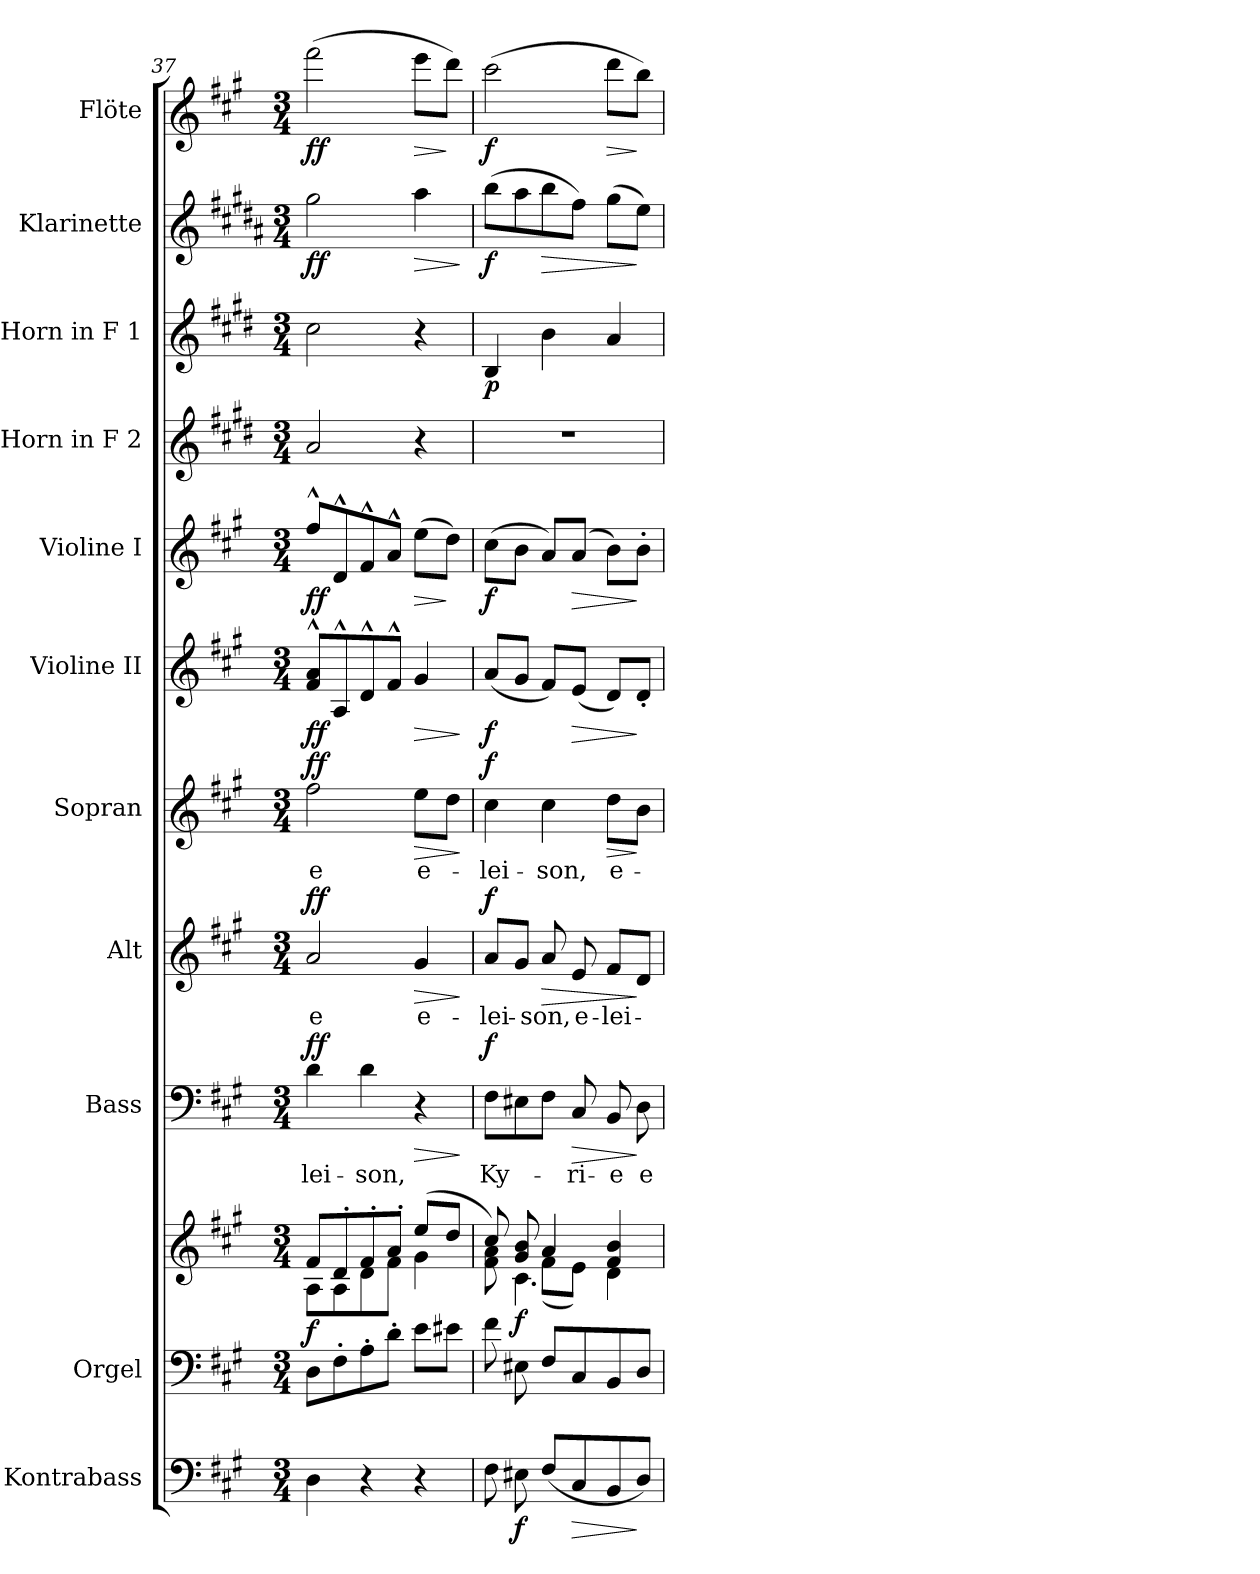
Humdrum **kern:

**kern	**dynam	**kern	**kern	**dynam	**kern	**text	**dynam	**kern	**text	**dynam	**kern	**text	**dynam	**kern	**dynam	**kern	**dynam	**kern	**kern	**dynam	**kern	**dynam	**kern	**dynam
*part11	*part11	*part10	*part10	*part10	*part9	*part9	*part9	*part8	*part8	*part8	*part7	*part7	*part7	*part6	*part6	*part5	*part5	*part4	*part3	*part3	*part2	*part2	*part1	*part1
*staff12	*staff12	*staff11	*staff10	*staff10/11	*staff9	*staff9	*staff9	*staff8	*staff8	*staff8	*staff7	*staff7	*staff7	*staff6	*staff6	*staff5	*staff5	*staff4	*staff3	*staff3	*staff2	*staff2	*staff1	*staff1
*I"Kontrabass	*	*I"Orgel	*	*	*I"Bass	*	*	*I"Alt	*	*	*I"Sopran	*	*	*I"Violine II	*	*I"Violine I	*	*I"Horn in F 2	*I"Horn in F 1	*	*I"Klarinette	*	*I"Flöte	*
*I'Kb.	*	*I'Org.	*	*	*I'B.	*	*	*I'A.	*	*	*I'S.	*	*	*I'Vl. II	*	*I'Vl. I	*	*	*	*	*I'Kl.	*	*I'Fl.	*
!!LO:PB:g=z
*clefF4	*	*clefF4	*clefG2	*	*clefF4	*	*	*clefG2	*	*	*clefG2	*	*	*clefG2	*	*clefG2	*	*clefG2	*clefG2	*	*clefG2	*	*clefG2	*
*ITrd7c12	*	*	*	*	*	*	*	*	*	*	*	*	*	*	*	*	*	*ITrd4c7	*ITrd4c7	*	*ITrd1c2	*	*	*
*k[f#c#g#]	*	*k[f#c#g#]	*k[f#c#g#]	*	*k[f#c#g#]	*	*	*k[f#c#g#]	*	*	*k[f#c#g#]	*	*	*k[f#c#g#]	*	*k[f#c#g#]	*	*k[f#c#g#]	*k[f#c#g#]	*	*k[f#c#g#]	*	*k[f#c#g#]	*
*A:	*	*A:	*A:	*	*A:	*	*	*A:	*	*	*A:	*	*	*A:	*	*A:	*	*A:	*A:	*	*A:	*	*A:	*
*M3/4	*	*M3/4	*M3/4	*	*M3/4	*	*	*M3/4	*	*	*M3/4	*	*	*M3/4	*	*M3/4	*	*M3/4	*M3/4	*	*M3/4	*	*M3/4	*
=37	=37	=37	=37	=37	=37	=37	=37	=37	=37	=37	=37	=37	=37	=37	=37	=37	=37	=37	=37	=37	=37	=37	=37	=37
*	*	*	*^	*	*	*	*	*	*	*	*	*	*	*	*	*	*	*	*	*	*	*	*	*
!	!	!	!	!	!LO:DY:b	!	!LO:LY:b	!LO:DY:a	!	!LO:LY:b	!LO:DY:a	!	!LO:LY:b	!LO:DY:a	!	!LO:DY:b	!	!LO:DY:b	!	!	!	!	!LO:DY:b	!	!LO:DY:b
4DD\	.	8D\L	8f#/L	8A\L	f	4d\	-lei-	ff	2a/	-e	ff	2ff#\	-e	ff	8f#/^^> 8a/^^>L	ff	8ff#^^</L	ff	2d/	2f#\	.	2ff#\	ff	(>2fff#\	ff
.	.	8F#'>\	8d'>/	8A\	.	.	.	.	.	.	.	.	.	.	8A^^>/	.	8d^^</	.	.	.	.	.	.	.	.
!	!	!	!	!	!	!	!LO:LY:b	!	!	!	!	!	!	!	!	!	!	!	!	!	!	!	!	!	!
4r	.	8A'>\	8f#'>/	8d\	.	4d\	-son,	.	.	.	.	.	.	.	8d^^>/	.	8f#^^</	.	.	.	.	.	.	.	.
.	.	8d'>\J	8a'>/J	8f#\J	.	.	.	.	.	.	.	.	.	.	8f#^^>/J	.	8a^^</J	.	.	.	.	.	.	.	.
!	!	!	!	!	!	!	!	!LO:HP:b	!	!LO:LY:b	!LO:HP:b	!	!LO:LY:b	!LO:HP:b	!	!LO:HP:b	!	!LO:HP:b	!	!	!	!	!LO:HP:b	!	!LO:HP:b
4r	.	8e\L	(>8ee/L	4g#\	.	4r	.	>	4g#/	e-	>	8ee\L	e-	>	4g#/	>	(>8ee\L	>	4r	4r	.	4gg#\	>	8eee\L	>
.	.	8e#X\J	8dd/J	.	.	.	.	.	.	.	.	8dd\J	.	.	.	.	8dd\J)	]	.	.	.	.	.	8ddd\J)	]
*	*	*	*v	*v	*	*	*	*	*	*	*	*	*	*	*	*	*	*	*	*	*	*	*	*	*
.	.	.	.	.	.	.	]	.	.	]	.	.	]	.	]	.	.	.	.	.	.	]	.	.
=38	=38	=38	=38	=38	=38	=38	=38	=38	=38	=38	=38	=38	=38	=38	=38	=38	=38	=38	=38	=38	=38	=38	=38	=38
*	*	*	*^	*	*	*	*	*	*	*	*	*	*	*	*	*	*	*	*	*	*	*	*	*
*	*	*	*	*^	*	*	*	*	*	*	*	*	*	*	*	*	*	*	*	*	*	*	*	*	*
!	!	!	!	!	!	!	!	!LO:LY:b	!LO:DY:a	!	!LO:LY:b	!LO:DY:a	!	!LO:LY:b	!LO:DY:a	!	!LO:DY:b	!	!LO:DY:b	!	!	!LO:DY:b	!	!LO:DY:b	!	!LO:DY:b
8FF#\	.	8f#\	8cc#/)	8f#\ 8a\	8ryy	.	8F#\L	Ky-	f	8a/L	-lei-	f	4cc#\	-lei-	f	(<8a/L	f	(>8cc#\L	f	2.r	4E/	p	(>8aa\L	f	(>2ccc#\	f
!	!LO:DY:b	!	!	!	!	!LO:DY:b	!	!	!	!	!	!	!	!	!	!	!	!	!	!	!	!	!	!	!	!
8EE#X\	f	8E#X\	8g#/ 8b/	8ryy	4.c#\	f	8E#X\	.	.	8g#/J	.	.	.	.	.	8g#/J	.	8b\J	.	.	.	.	8gg#\	.	.	.
!	!	!	!	!	!	!	!	!	!	!	!LO:LY:b	!LO:HP:b	!	!LO:LY:b	!	!	!	!	!	!	!	!	!	!LO:HP:b	!	!
(<8FF#/L	.	8F#/L	4a/	(<8f#\L	.	.	8F#\J	.	.	8a/	-son,	>	4cc#\	-son,	.	8f#/L)	.	8a/L)	.	.	4e\	.	8aa\	>	.	.
!	!LO:HP:b	!	!	!	!	!	!	!LO:LY:b	!LO:HP:b	!	!LO:LY:b	!	!	!	!	!	!LO:HP:b	!	!LO:HP:b	!	!	!	!	!	!	!
8CC#/	>	8C#/	.	8e\J)	.	.	8C#/	-ri-	>	8e/	e-	.	.	.	.	(<8e/J	>	(8a/J	>	.	.	.	8ee\J)	.	.	.
!	!	!	!	!	!	!	!	!LO:LY:b	!	!	!LO:LY:b	!	!	!LO:LY:b	!LO:HP:b	!	!	!	!	!	!	!	!	!	!	!LO:HP:b
8BBB/	.	8BB/	4f#/ 4b/	4d\	4ryy	.	8BB/	-e	.	8f#/L	-lei-	.	8dd\L	e-	>	8d/L)	.	8b\L)	.	.	4d/	.	(>8ff#\L	.	8ddd\L	>
!	!	!	!	!	!	!	!	!LO:LY:b	!	!	!	!	!	!	!	!	!	!	!	!	!	!	!	!	!	!
8DD/J)	]	8D/J	.	.	.	.	8D\	e-	]	8d/J	.	]	8b\J	.	]	8d'</J	]	8b'>\J	]	.	.	.	8dd\J)	]	8bb\J)	]
*	*	*	*v	*v	*v	*	*	*	*	*	*	*	*	*	*	*	*	*	*	*	*	*	*	*	*	*
=	=	=	=	=	=	=	=	=	=	=	=	=	=	=	=	=	=	=	=	=	=	=	=	=
*-	*-	*-	*-	*-	*-	*-	*-	*-	*-	*-	*-	*-	*-	*-	*-	*-	*-	*-	*-	*-	*-	*-	*-	*-
